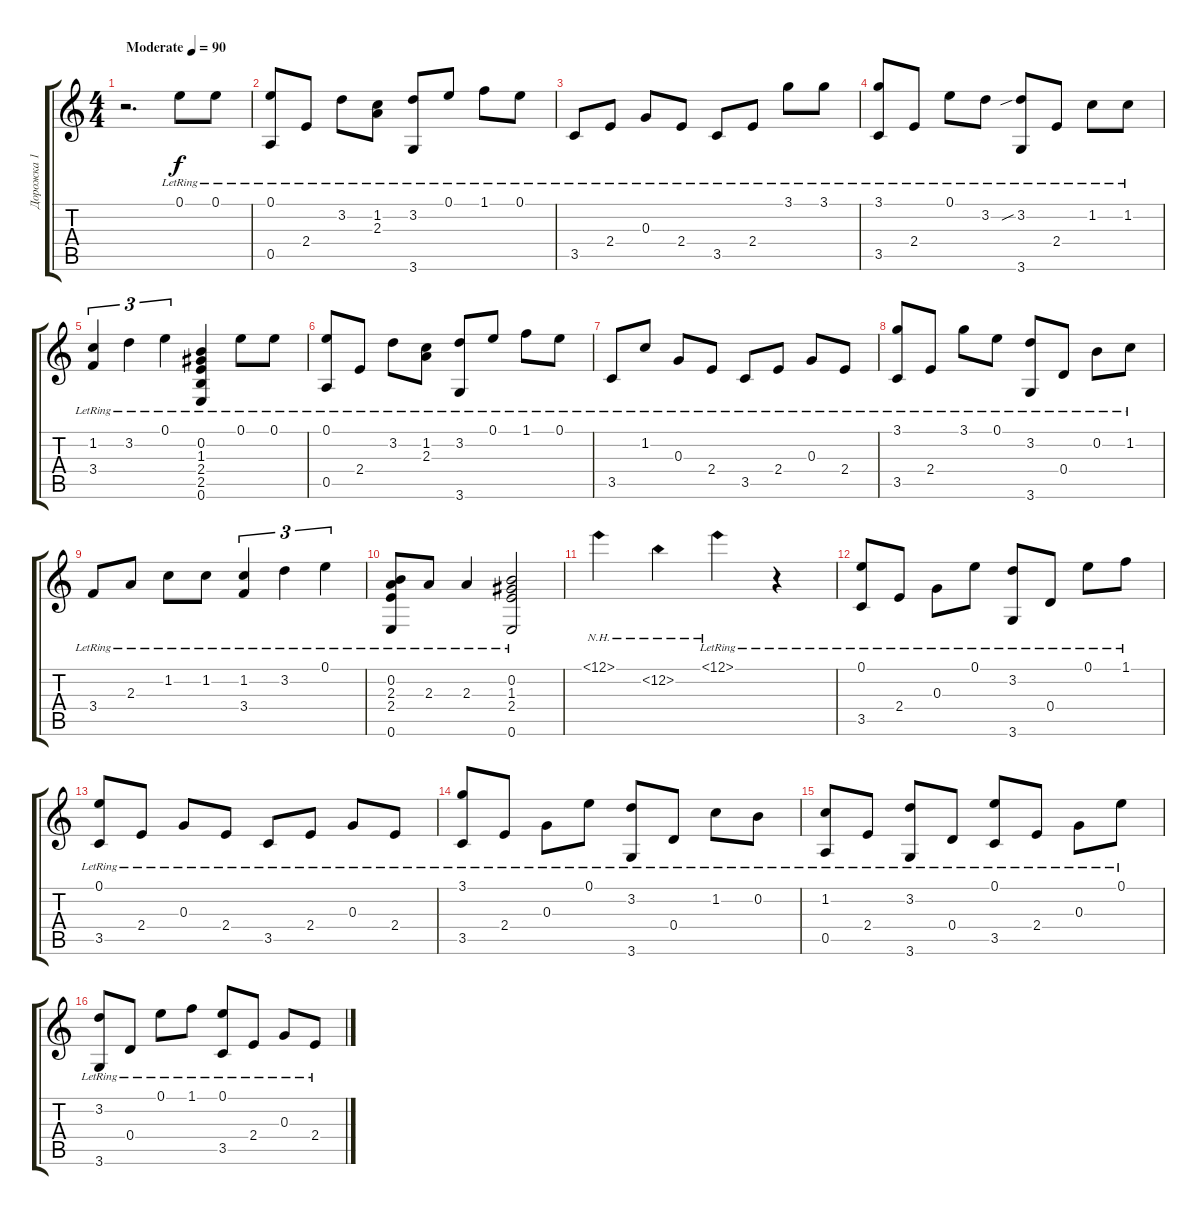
\track ("Дорожка 1" "Дорожка 1") {instrument acousticguitarsteel}
\staff {score tabs}
\tuning (E4 B3 G3 D3 A2 E2) {hide}
\ts (4 4)
\tempo (90 "Moderate")
\clef g2
\ks c
r.2{d dy f instrument acousticguitarsteel} 0.1{lr}.8 0.1{lr}.8 |
(0.1{lr} 0.5{lr}).8 2.4{lr}.8 3.2{lr}.8 (1.2{lr} 2.3{lr}).8 (3.2{lr} 3.6{lr}).8 0.1{lr}.8 1.1{lr}.8 0.1{lr}.8 |
3.5{lr}.8 2.4{lr}.8 0.3{lr}.8 2.4{lr}.8 3.5{lr}.8 2.4{lr}.8 3.1{lr}.8 3.1{lr}.8 |
(3.1{lr} 3.5{lr}).8 2.4{lr}.8 0.1{lr}.8 3.2{lr}.8 (3.2{sib lr} 3.6{lr}).8 2.4{lr}.8 1.2{lr}.8 1.2{lr}.8 |
(1.2{lr} 3.4{lr}).4{tu (3 2)} 3.2{lr}.4{tu (3 2)} 0.1{lr}.4{tu (3 2)} (0.2{lr} 1.3{lr} 2.4{lr} 2.5{lr} 0.6{lr}).4 0.1{lr}.8 0.1{lr}.8 |
(0.1{lr} 0.5{lr}).8 2.4{lr}.8 3.2{lr}.8 (1.2{lr} 2.3{lr}).8 (3.2{lr} 3.6{lr}).8 0.1{lr}.8 1.1{lr}.8 0.1{lr}.8 |
3.5{lr}.8 1.2{lr}.8 0.3{lr}.8 2.4{lr}.8 3.5{lr}.8 2.4{lr}.8 0.3{lr}.8 2.4{lr}.8 |
(3.1{lr} 3.5{lr}).8 2.4{lr}.8 3.1{lr}.8 0.1{lr}.8 (3.2{lr} 3.6{lr}).8 0.4{lr}.8 0.2{lr}.8 1.2{lr}.8 |
3.4{lr}.8 2.3{lr}.8 1.2{lr}.8 1.2{lr}.8 (1.2{lr} 3.4{lr}).4{tu (3 2)} 3.2{lr}.4{tu (3 2)} 0.1{lr}.4{tu (3 2)} |
(0.2{lr} 2.3{lr} 2.4{lr} 0.6{lr}).8 2.3{lr}.8 2.3{lr}.4 (0.2{lr} 1.3{lr} 2.4{lr} 0.6{lr}).2 |
12.1{nh}.4 12.2{nh}.4 12.1{nh lr}.4 r.4 |
(0.1{lr} 3.5{lr}).8 2.4{lr}.8 0.3{lr}.8 0.1{lr}.8 (3.2{lr} 3.6{lr}).8 0.4{lr}.8 0.1{lr}.8 1.1{lr}.8 |
(0.1{lr} 3.5{lr}).8 2.4{lr}.8 0.3{lr}.8 2.4{lr}.8 3.5{lr}.8 2.4{lr}.8 0.3{lr}.8 2.4{lr}.8 |
(3.1{lr} 3.5{lr}).8 2.4{lr}.8 0.3{lr}.8 0.1{lr}.8 (3.2{lr} 3.6{lr}).8 0.4{lr}.8 1.2{lr}.8 0.2{lr}.8 |
(1.2{lr} 0.5{lr}).8 2.4{lr}.8 (3.2{lr} 3.6{lr}).8 0.4{lr}.8 (0.1{lr} 3.5{lr}).8 2.4{lr}.8 0.3{lr}.8 0.1{lr}.8 |
(3.2{lr} 3.6{lr}).8 0.4{lr}.8 0.1{lr}.8 1.1{lr}.8 (0.1{lr} 3.5{lr}).8 2.4{lr}.8 0.3{lr}.8 2.4{lr}.8
